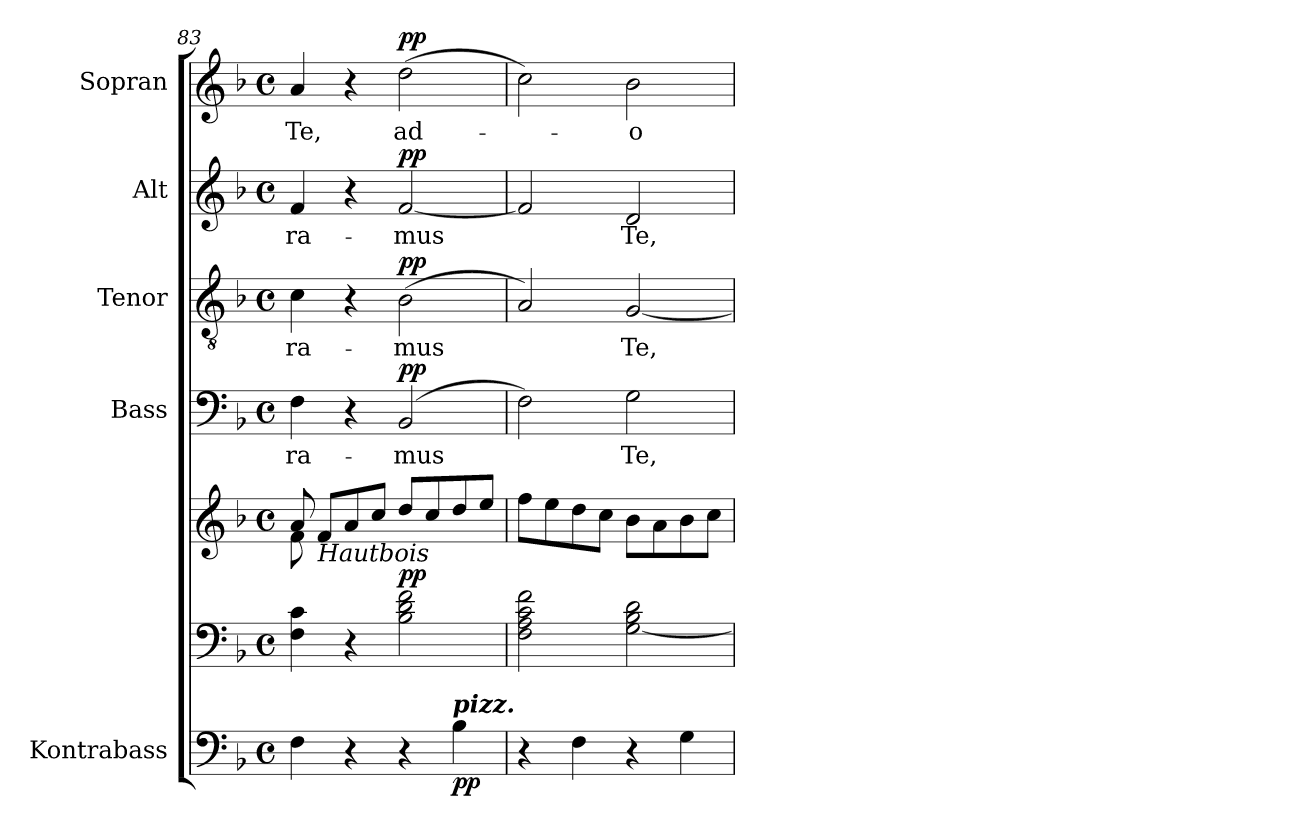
**kern	**dynam	**kern	**kern	**dynam	**kern	**text	**dynam	**kern	**text	**dynam	**kern	**text	**dynam	**kern	**text	**dynam
*part6	*part6	*part5	*part5	*part5	*part4	*part4	*part4	*part3	*part3	*part3	*part2	*part2	*part2	*part1	*part1	*part1
*staff7	*staff7	*staff6	*staff5	*staff5/6	*staff4	*staff4	*staff4	*staff3	*staff3	*staff3	*staff2	*staff2	*staff2	*staff1	*staff1	*staff1
*I"Kontrabass	*	*	*	*	*I"Bass	*	*	*I"Tenor	*	*	*I"Alt	*	*	*I"Sopran	*	*
*I'Kb.	*	*	*	*	*I'B.	*	*	*I'T.	*	*	*I'A.	*	*	*I'S.	*	*
*clefF4	*	*clefF4	*clefG2	*	*clefF4	*	*	*clefGv2	*	*	*clefG2	*	*	*clefG2	*	*
*ITrd7c12	*	*	*	*	*	*	*	*	*	*	*	*	*	*	*	*
*k[b-]	*	*k[b-]	*k[b-]	*	*k[b-]	*	*	*k[b-]	*	*	*k[b-]	*	*	*k[b-]	*	*
*F:	*	*F:	*F:	*	*F:	*	*	*F:	*	*	*F:	*	*	*F:	*	*
*M4/4	*	*M4/4	*M4/4	*	*M4/4	*	*	*M4/4	*	*	*M4/4	*	*	*M4/4	*	*
*met(c)	*	*met(c)	*met(c)	*	*met(c)	*	*	*met(c)	*	*	*met(c)	*	*	*met(c)	*	*
=83	=83	=83	=83	=83	=83	=83	=83	=83	=83	=83	=83	=83	=83	=83	=83	=83
*	*	*	*^	*	*	*	*	*	*	*	*	*	*	*	*	*
!	!	!	!	!	!	!	!LO:LY:b	!	!	!LO:LY:b	!	!	!LO:LY:b	!	!	!LO:LY:b	!
4FF\	.	4F\ 4c\	8a/	8f\	.	4F\	-ra-	.	4c\	-ra-	.	4f/	-ra-	.	4a/	Te,	.
!	!	!	!LO:TX:b:i:t=Hautbois	!	!	!	!	!	!	!	!	!	!	!	!	!	!
.	.	.	8f/L	8ryy	.	.	.	.	.	.	.	.	.	.	.	.	.
4r	.	4r	8a/	2.ryy	.	4r	.	.	4r	.	.	4r	.	.	4r	.	.
.	.	.	8cc/J	.	.	.	.	.	.	.	.	.	.	.	.	.	.
!	!	!	!	!	!LO:DY:a=2	!	!LO:LY:b	!LO:DY:a	!	!LO:LY:b	!LO:DY:a	!	!LO:LY:b	!LO:DY:a	!	!LO:LY:b	!LO:DY:a
4r	.	2B-\ 2d\ 2f\	8dd/L	.	pp	(2BB-/	-mus	pp	(>2B-\	-mus	pp	[2f/	-mus	pp	(>2dd\	ad-	pp
.	.	.	8cc/	.	.	.	.	.	.	.	.	.	.	.	.	.	.
!LO:TX:a:Bi:t=pizz.	!	!	!	!	!	!	!	!	!	!	!	!	!	!	!	!	!
!	!LO:DY:b	!	!	!	!	!	!	!	!	!	!	!	!	!	!	!	!
4BB-\	pp	.	8dd/	.	.	.	.	.	.	.	.	.	.	.	.	.	.
.	.	.	8ee/J	.	.	.	.	.	.	.	.	.	.	.	.	.	.
*	*	*	*v	*v	*	*	*	*	*	*	*	*	*	*	*	*	*
=84	=84	=84	=84	=84	=84	=84	=84	=84	=84	=84	=84	=84	=84	=84	=84	=84
4r	.	2F\ 2A\ 2c\ 2f\	8ff\L	.	2F\)	.	.	2A/)	.	.	2f/]	.	.	2cc\)	.	.
.	.	.	8ee\	.	.	.	.	.	.	.	.	.	.	.	.	.
4FF\	.	.	8dd\	.	.	.	.	.	.	.	.	.	.	.	.	.
.	.	.	8cc\J	.	.	.	.	.	.	.	.	.	.	.	.	.
!	!	!	!	!	!	!LO:LY:b	!	!	!LO:LY:b	!	!	!LO:LY:b	!	!	!LO:LY:b	!
4r	.	[2G\ 2B-\ 2d\	8b-\L	.	2G\	Te,	.	[2G/	Te,	.	2d/	Te,	.	2b-\	-o-	.
.	.	.	8a\	.	.	.	.	.	.	.	.	.	.	.	.	.
4GG\	.	.	8b-\	.	.	.	.	.	.	.	.	.	.	.	.	.
.	.	.	8cc\J	.	.	.	.	.	.	.	.	.	.	.	.	.
=	=	=	=	=	=	=	=	=	=	=	=	=	=	=	=	=
*-	*-	*-	*-	*-	*-	*-	*-	*-	*-	*-	*-	*-	*-	*-	*-	*-
